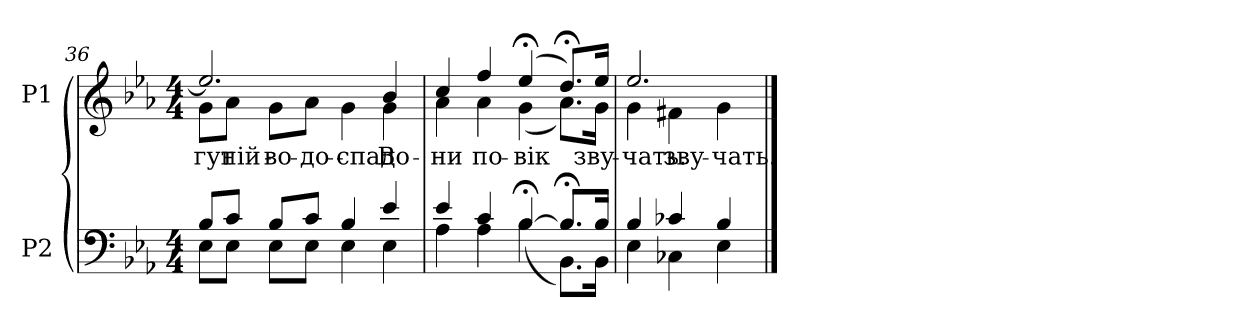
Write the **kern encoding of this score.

**kern	**kern	**text
*part2	*part1	*part1
*staff2	*staff1	*staff1
*I"P2	*I"P1	*
*clefF4	*clefG2	*
*k[b-e-a-]	*k[b-e-a-]	*
*E-:	*E-:	*
*M4/4	*M4/4	*
=36	=36	=36
*^	*^	*
!	!	!	!	!LO:LY:b:color=#000000
8B-i/L	8E-i\L	2.ee-i/]	8gi\L	-гут-
!	!	!	!	!LO:LY:b:color=#000000
8ci/J	8E-i\J	.	8a-i\J	-ній
!	!	!	!	!LO:LY:b:color=#000000
8B-i/L	8E-i\L	.	8gi\L	во-
!	!	!	!	!LO:LY:b:color=#000000
8ci/J	8E-i\J	.	8a-i\J	-до-
!	!	!	!	!LO:LY:b:color=#000000
4B-i/	4E-i\	.	4gi\	-спад
!	!	!	!	!LO:LY:b:color=#000000
4e-i/	4E-i\	4b-i/	4gi\	Во-
=37	=37	=37	=37	=37
!	!	!	!	!LO:LY:b:color=#000000
4e-i/	4A-i\	4cci/	4a-i\	-ни
!	!	!	!	!LO:LY:b:color=#000000
4ci/	4A-i\	4ffi/	4a-i\	по-
!	!	!	!	!LO:LY:b:color=#000000
[>4B-;i/	(4B-i\	(4ee-;i/	(4gi\	-вік
8.B-;i/L]	8.BB-i\L)	8.dd;i/L)	8.a-i\L)	.
!	!	!	!	!LO:LY:b:color=#000000
16B-i/Jk	16BB-i\Jk	16ee-i/Jk	16gi\Jk	зву-
=38	=38	=38	=38	=38
!	!	!	!	!LO:LY:b:color=#000000
4B-i/	4E-i\	2.ee-i/	4gi\	-чать.
!	!	!	!	!LO:LY:b:color=#000000
4c-Xi/	4C-Xi\	.	4f#Xi\	зву-
!	!	!	!	!LO:LY:b:color=#000000
4B-i/	4E-i\	.	4gi\	-чать.
*v	*v	*	*	*
*	*v	*v	*
==	==	==
*-	*-	*-
